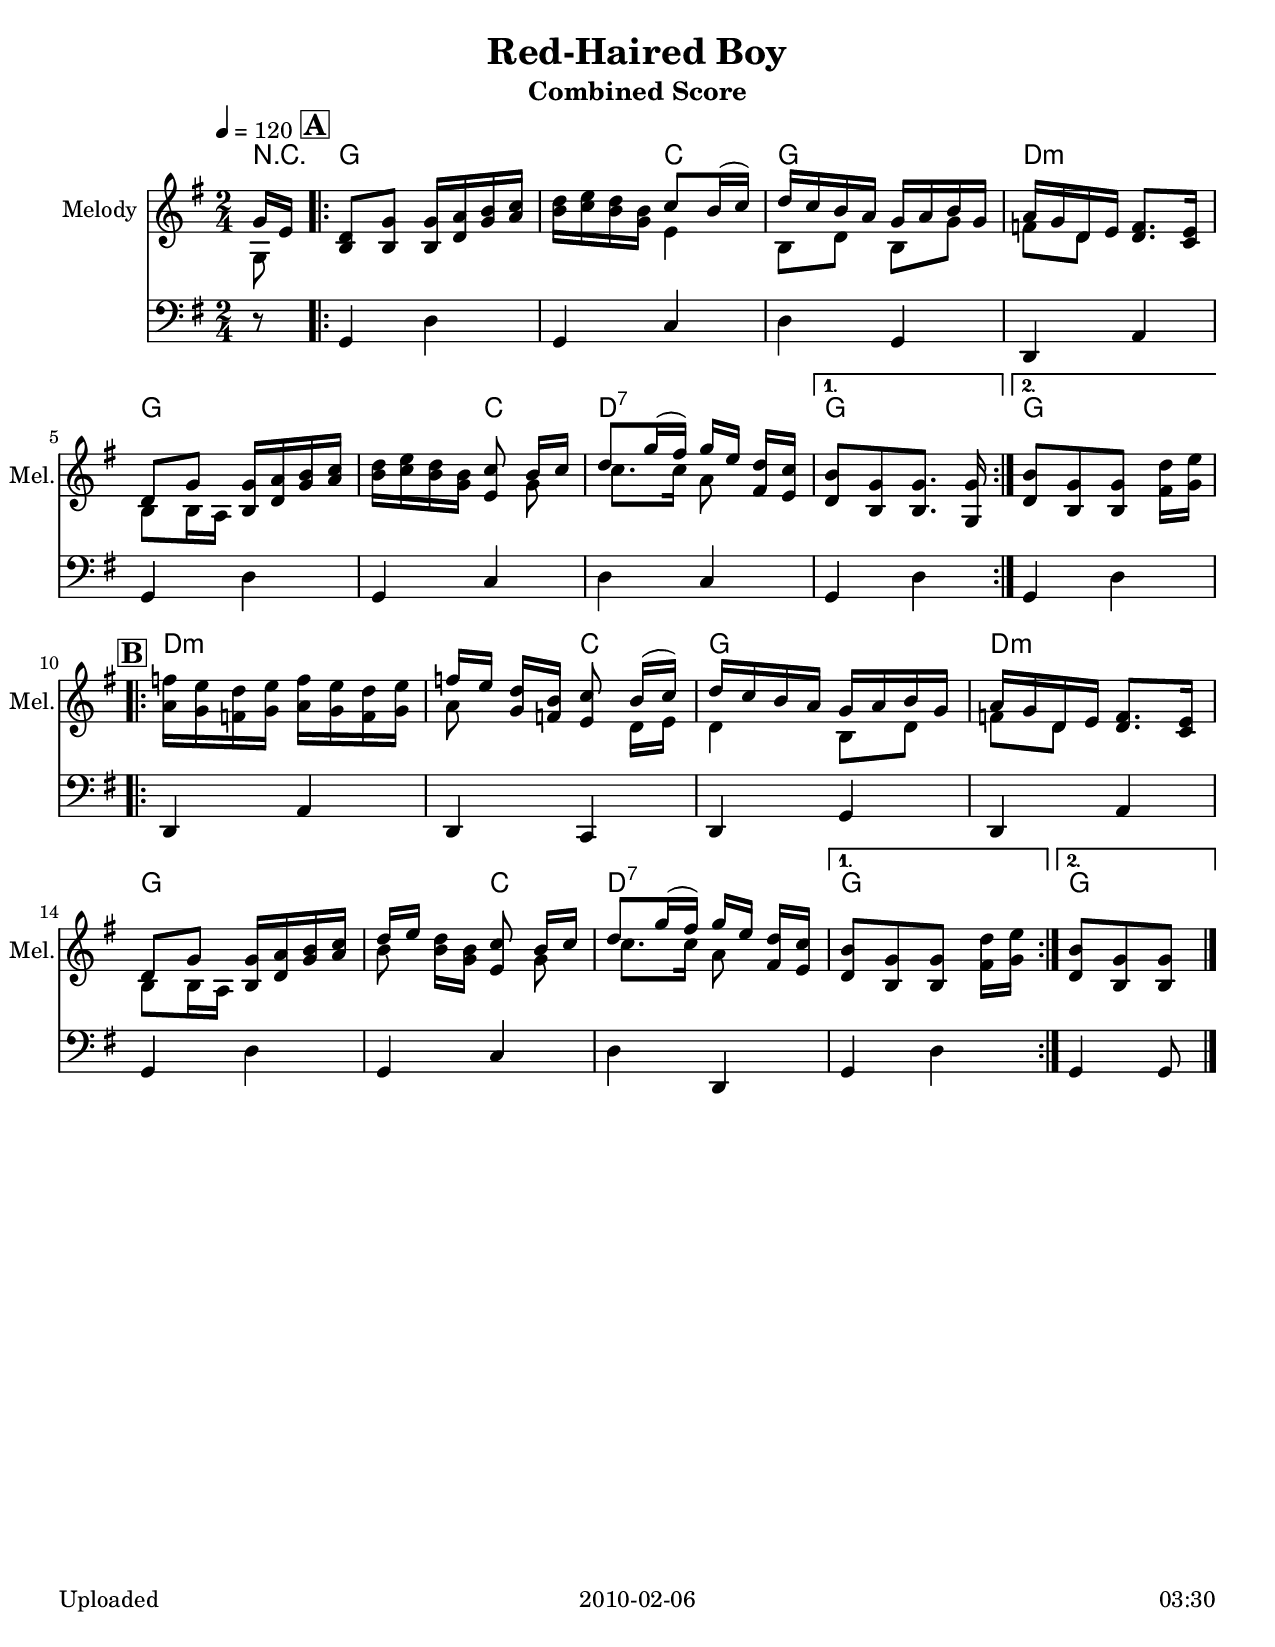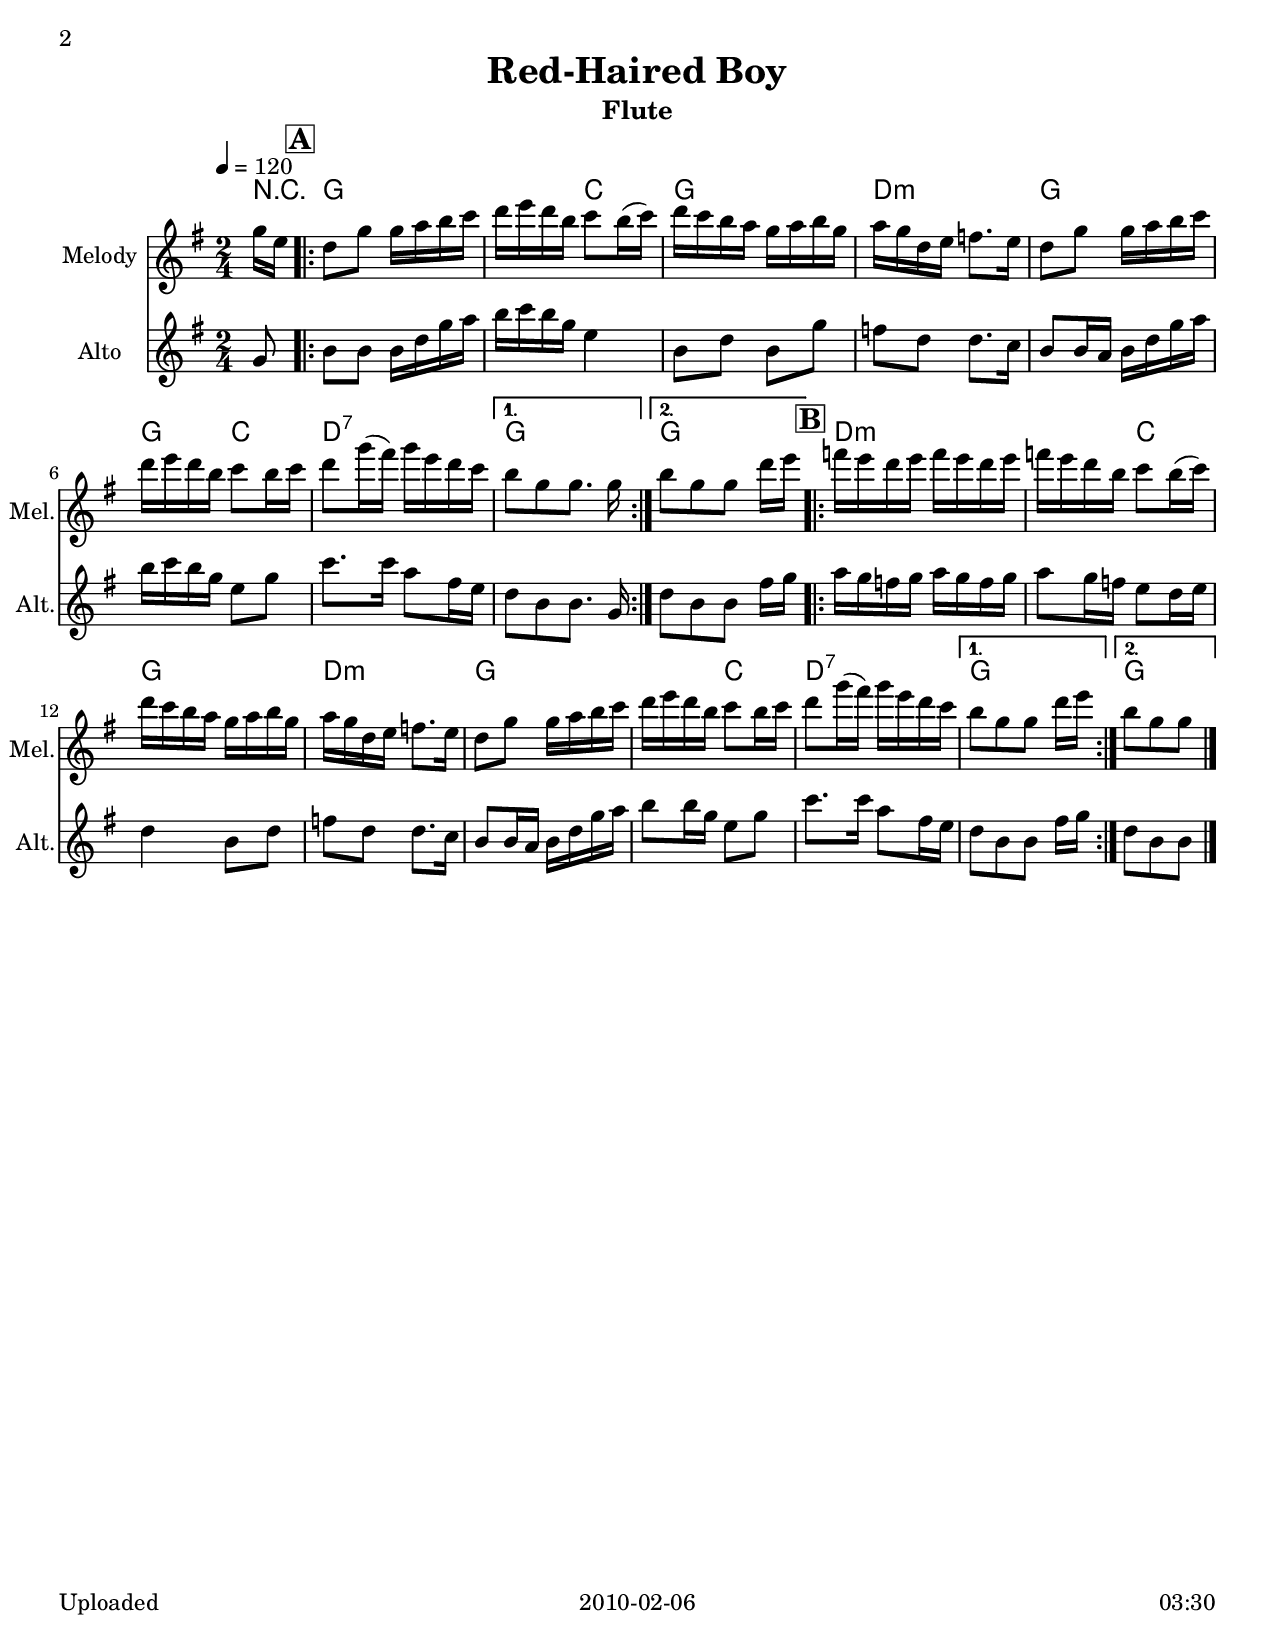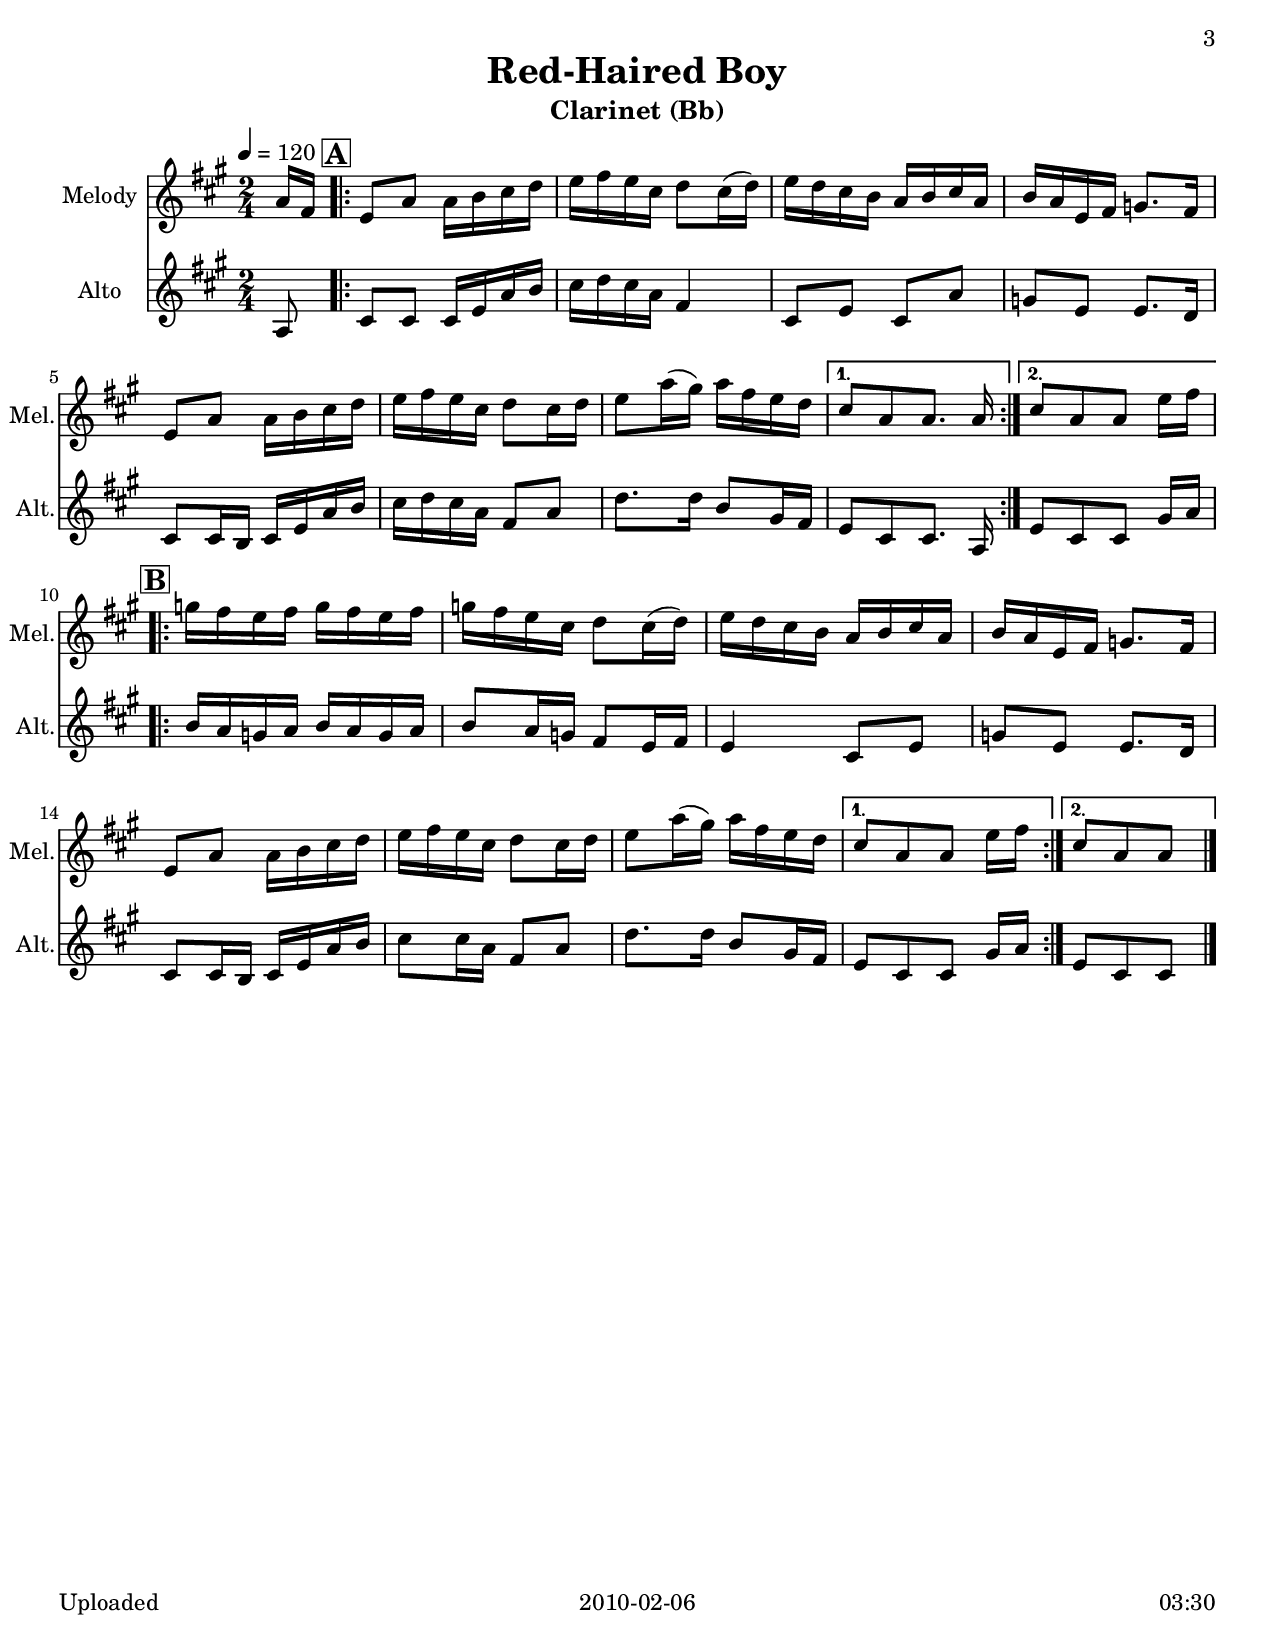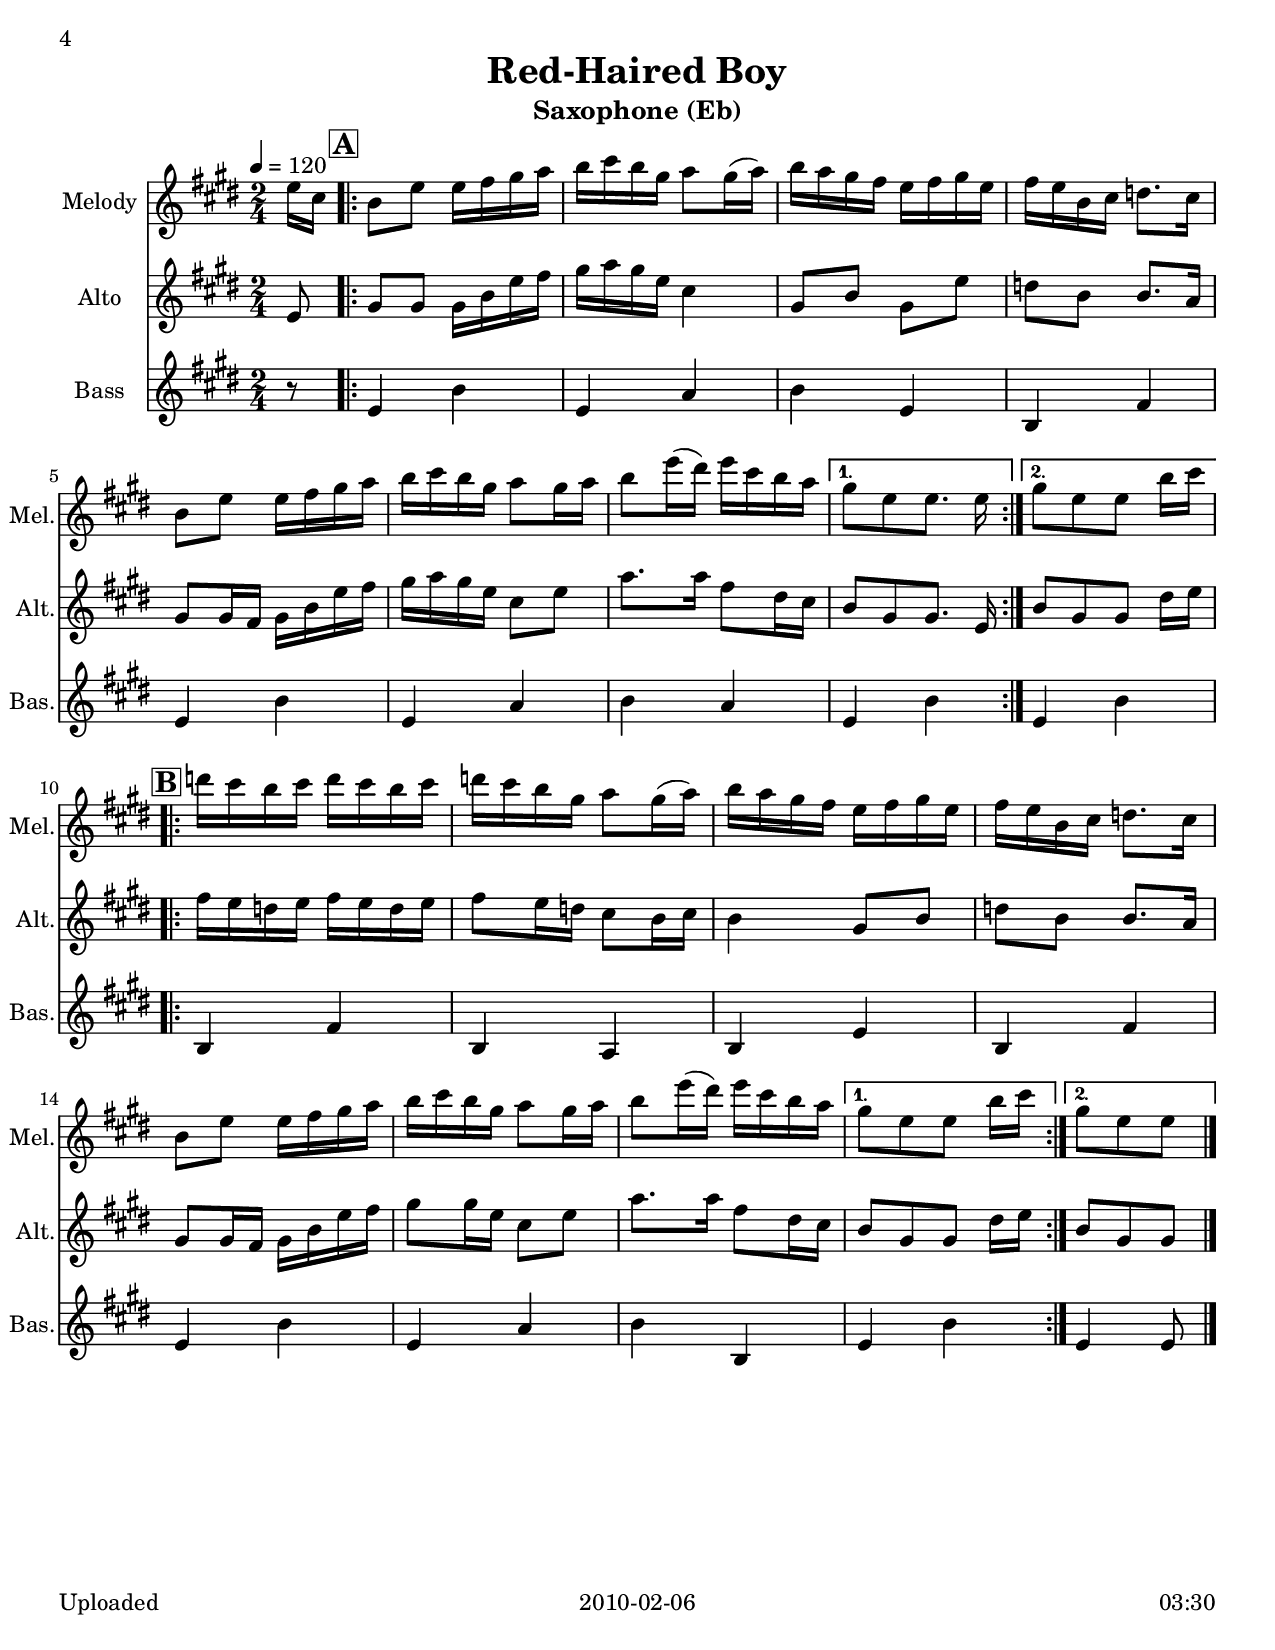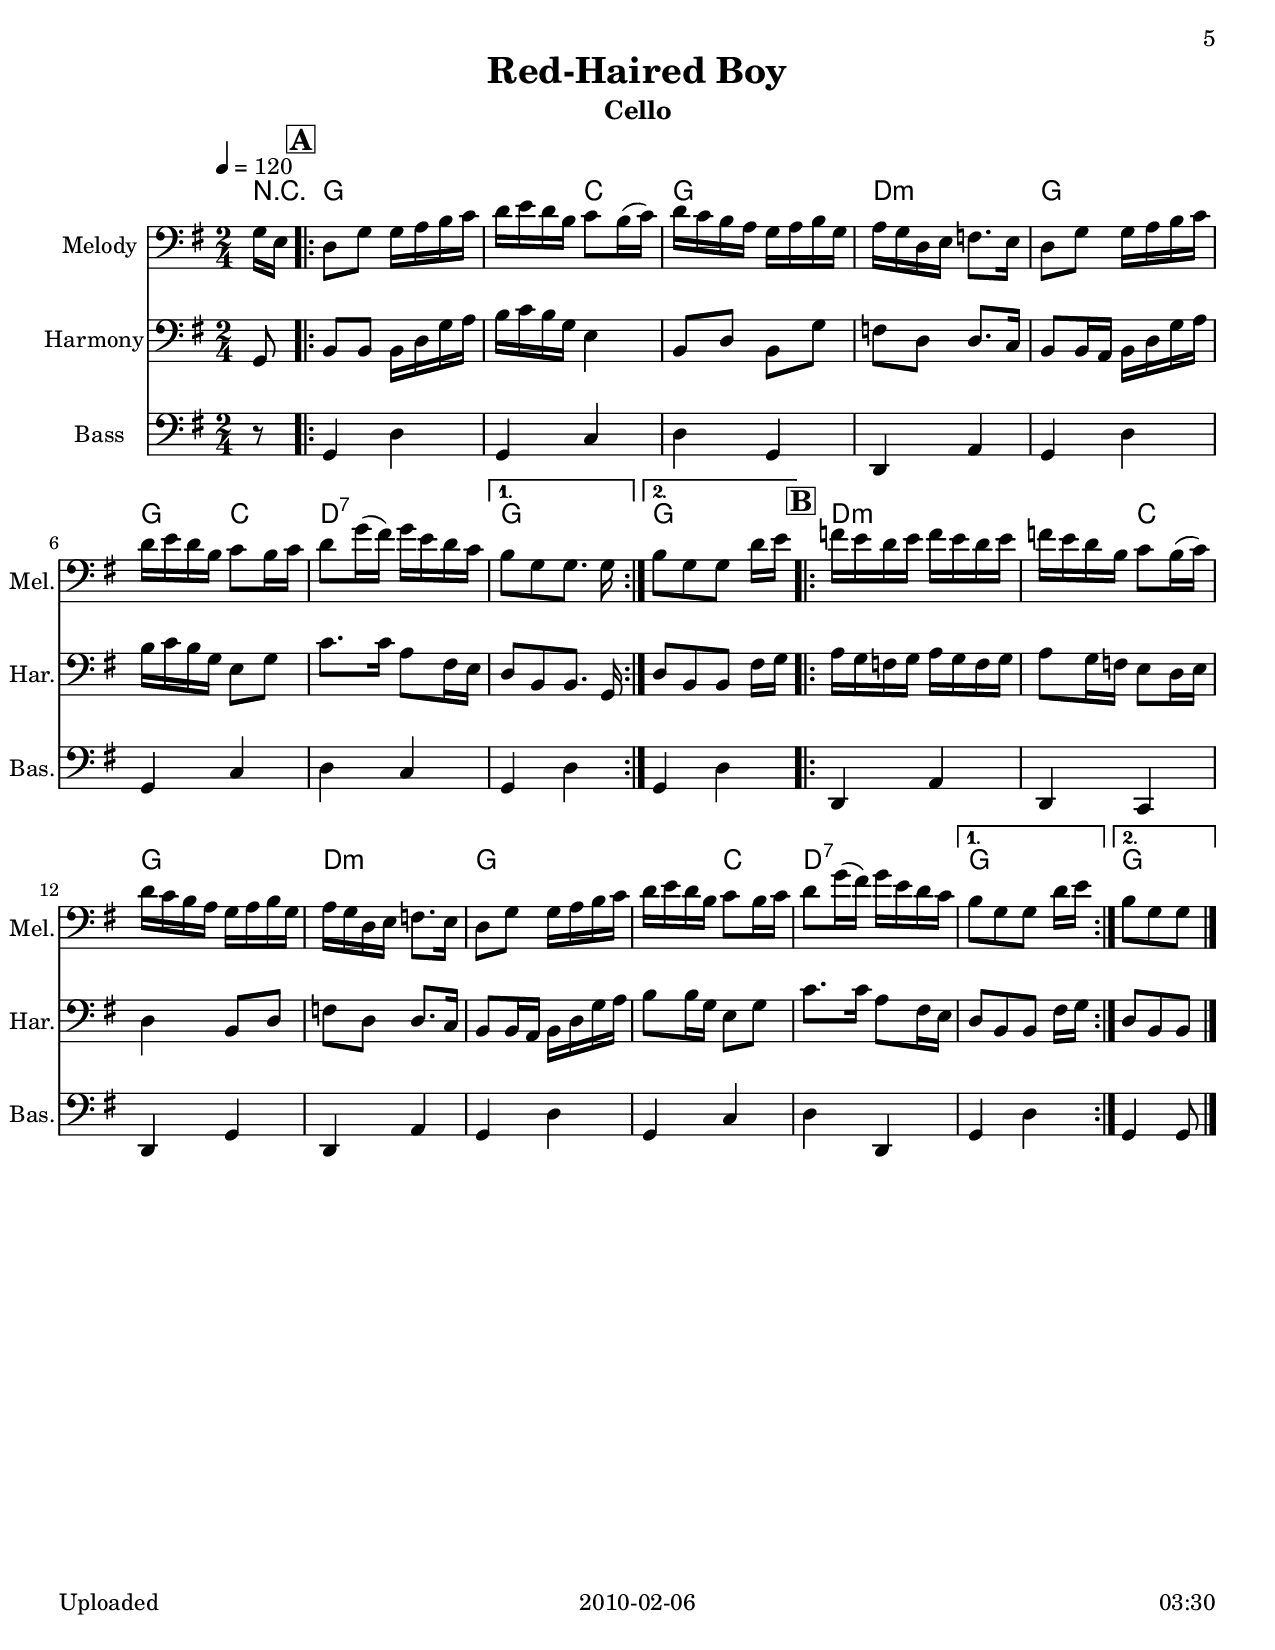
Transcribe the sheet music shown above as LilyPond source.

\version "2.12.0"
\header {
  title = "Red-Haired Boy"
  piece = "Traditional"
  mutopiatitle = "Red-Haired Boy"
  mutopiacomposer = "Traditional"
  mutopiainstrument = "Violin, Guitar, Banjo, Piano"
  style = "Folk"
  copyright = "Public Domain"
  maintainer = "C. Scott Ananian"
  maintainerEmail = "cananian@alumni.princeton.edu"
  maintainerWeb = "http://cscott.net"
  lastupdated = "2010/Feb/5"
  meter = 120
}
#(set-default-paper-size "letter")

\paper {
  scoreTitleMarkup = \bookTitleMarkup
  bookTitleMarkup = \markup {}
  ragged-bottom = ##t
  oddFooterMarkup = \markup { \fill-line { Uploaded 2010-02-06 03:30 } }
}

linebreaks = {
  \time 2/4
  \partial 8
  s8 |
  \repeat volta 2 {
    s2 \noBreak | s2 \noBreak | s2 \noBreak | s2 \break |
    s2 \noBreak | s2 \noBreak | s2 \noBreak |
  }
  \alternative {
    { s2 \noBreak | }
    { s2 \break | }
  }

  \repeat volta 2 {
    s2 \noBreak | s2 \noBreak | s2 \noBreak | s2 \break |
    s2 \noBreak | s2 \noBreak | s2 \noBreak |
  }
  \alternative {
    { s2 \noBreak | }
    { s4 s8 }
  }
}

melody = \transpose a g \relative a' {
  \set Score.markFormatter = #format-mark-box-letters
  \time 2/4
  \tempo 4=120

  \key a \major

  \partial 8
  a='16 fis |
  \mark\default % A part
  \repeat volta 2 {
    e='8 a a16 b cis d |
    e=''16 fis e cis d8 cis16( d) |
    e=''16 d cis b a b cis a |
    b='16 a e fis g8. fis16 |

    e='8[ a] a16 b cis d |
    e=''16 fis e cis d8 cis16 d |
    e=''8 a16( gis) a fis e d |
  }
  \alternative {
    { cis=''8[ a a8.] a16 | }
    { cis=''8[ a a] e'=''16 fis | }
  }

  \mark\default % B part
  \repeat volta 2 {
    g=''16 fis e fis g fis e fis |
    g=''16 fis e cis d8 cis16( d) |
    e=''16 d cis b a b cis a |
    b='16 a e fis g8. fis16 |

    e='8[ a] a16 b cis d |
    e=''16 fis e cis d8 cis16 d |
    e=''8 a16( gis) a fis e d |
  }
  \alternative {
    { cis=''8[ a a] e'=''16 fis | }
    { cis=''8[ a a] }
  }
  \bar "|."
}

alto = \transpose a g \relative a {
  \time 2/4
  \tempo 4=120

  \key a \major

  \partial 8
  a=8 |
  \mark\default % A part
  \repeat volta 2 {
    cis='8 cis cis16 e a b |
    cis=''16 d cis a fis4 |
    cis='8 e cis a' |
    g='8 e e8. d16 |

    cis='8 cis16 b cis16 e a b |
    cis=''16 d cis a fis8 a |
    d=''8. d16 b8 gis16 fis |
  }
  \alternative {
    { e='8[ cis cis8.] a16 | }
    { e'='8[ cis cis] gis'16 a | }
  }

  \mark\default % B part
  \repeat volta 2 {
    b='16 a g a b a g a |
    b='8 a16 g fis8 e16 fis |
    e='4 cis8 e |
    g='8 e e8. d16 |

    cis='8 cis16 b cis16 e a b |
    cis=''8 cis16 a fis8 a |
    d=''8. d16 b8 gis16 fis |
  }
  \alternative {
    { e='8[ cis cis] gis'16 a | }
    { e='8[ cis cis] }
  }
  \bar "|."
}

% Alternate melody; for reference only (not printed).
melodyB = \transpose a g \relative a' {
  \set Score.markFormatter = #format-mark-box-letters
  \time 2/4
  \tempo 4=120

  \key a \major

  \partial 8
  a='16 fis |
  \mark\default % A part
  \repeat volta 2 {
    e='8 a a16 b cis d |
    e=''16 fis e cis d8 cis16( d) |
    e=''16 d cis b a b cis a |
    b='16 g e fis g8. fis16 |

    e='8 a a16 b cis d |
    e=''16 fis e cis d8 cis16 d |
    e=''8 a16( gis) a fis e d |
  }
  \alternative {
    { cis=''8[ a a8.] fis16 | }
    { cis'=''8[ a a] e'=''16 fis | }
  }

  \mark\default % B part
  \repeat volta 2 {
    g=''16 fis e fis g fis e fis |
    g=''16 fis e cis d8 cis16( d) |
    e=''16 d cis b a b cis a |
    b='16 a e fis g8. fis16 |

    e='8 a a16 b cis d |
    e=''16 fis e cis d8 cis16( d) |
    e=''8 a16( gis) a fis e d |
  }
  \alternative {
    { cis=''8[ a a] e'=''16 fis | }
    { cis=''8[ a a] }
  }
  \bar "|."
}

bass = \transpose a g \relative c, {
  \time 2/4
  \tempo 4=120

  \key a \major

  \partial 8
  r8 |
  \repeat volta 2 {
    a=,,4 e' | a, d | e a, | e b' | a e' | a, d | e d |
  }
  \alternative {
    { a=,,4 e' }
    { a,=,,4 e' }
  }

  \repeat volta 2 {
    e,=,,4 b' | e, d | e a | e b' | a=,, e' | a, d | e e, |
  }
  \alternative {
    { a=,,4 e' }
    { a,=,,4 a8 }
  }
  \bar "|."
}

harmonies = \transpose a g \chordmode {
  \set Score.markFormatter = #format-mark-box-letters
  \time 2/4

  \partial 8
  r8 |
  \repeat volta 2 {
    a4 a | a d | a a | e:m e:m | a a | a d | e:7 e:7 |
  }
  \alternative {
    { a4 a }
    { \set chordChanges = ##f a4
      \set chordChanges = ##t a }
  }

  \repeat volta 2 {
    e4:m e:m | e:m d | a a | e:m e:m | a a | a d | e:7 e:7 |
  }
  \alternative {
    { a4 a }
    { \set chordChanges = ##f a4
      \set chordChanges = ##t a8 }
  }
  \bar "|."
}

% combined score
\score {
  <<
    \context ChordNames {
         \set chordChanges = ##t
         << \harmonies \linebreaks >>
    }
    %\new Staff <<
    %  \set Staff.instrumentName = "Melody 2"
    %  \set Staff.shortInstrumentName = "Mel.2"
    %  \set Staff.printPartCombineTexts = ##f
    %  \melodyB
    %>>
    \new Staff <<
      \set Staff.instrumentName = "Melody"
      \set Staff.shortInstrumentName = "Mel."
      \set Staff.printPartCombineTexts = ##f
      \partcombine \melody \alto
    >>
    \new Staff <<
      \clef bass
      \transpose c c' \bass
    >>
  >>
  \layout { }
  \header {
    instrument = "Combined Score"
  }
}
				
% flute score
\score {
  <<
    \context ChordNames {
         \set chordChanges = ##t
         \harmonies
    }
    \context Staff = fluteA {
      \set Staff.instrumentName = "Melody"
      \set Staff.shortInstrumentName = "Mel."
      \transpose c c' \melody
    }
    \context Staff = fluteB {
      \set Staff.instrumentName = "Alto"
      \set Staff.shortInstrumentName = "Alt."
      \transpose c c' \alto
    }
  >>
  \header {
    instrument = "Flute"
    breakbefore=##t
  }
}

% clarinet score (transposed to Bb)
\score {
  <<
    \context Staff = clarinetA {
      \set Staff.instrumentName = "Melody"
      \set Staff.shortInstrumentName = "Mel."
      \transpose bes c' { \melody }
    }
    \context Staff = clarinetB {
      \set Staff.instrumentName = "Alto"
      \set Staff.shortInstrumentName = "Alt."
      \transpose bes c' { \alto }

    }
  >>
  \header {
    instrument = "Clarinet (Bb)"
    breakbefore=##t
  }
}

% saxophone score (transposed to Bb)
\score {
  <<
    \context Staff = saxophoneA {
      \set Staff.instrumentName = "Melody"
      \set Staff.shortInstrumentName = "Mel."
      \transpose ees c' { \melody }
    }
    \context Staff = saxophoneB {
      \set Staff.instrumentName = "Alto"
      \set Staff.shortInstrumentName = "Alt."
      \transpose ees c' { \alto }
    }
    \context Staff = saxophoneC {
      \set Staff.instrumentName = "Bass"
      \set Staff.shortInstrumentName = "Bas."
      \transpose ees c''' \bass
    }
  >>
  \header {
    instrument = "Saxophone (Eb)"
    breakbefore=##t
  }
}

% cello score (octave-shifted)
\score {
  <<
    \context ChordNames {
         \set chordChanges = ##t
         \harmonies
    }
    \context Staff = celloA {
      \set Staff.instrumentName = "Melody"
      \set Staff.shortInstrumentName = "Mel."
      \transpose c c, << \clef bass \melody >> % 2 octaves down
    }
    \context Staff = celloB {
      \set Staff.instrumentName = "Harmony"
      \set Staff.shortInstrumentName = "Har."
      \transpose c c, << \clef bass \alto >> % 2 octaves down
    }
    \context Staff = celloC {
      \set Staff.instrumentName = "Bass"
      \set Staff.shortInstrumentName = "Bas."
      \transpose c c' << \clef bass \bass >> % 1 octave up
    }
  >>
  \header {
    instrument = "Cello"
    breakbefore=##t
  }
}


% midi score.
\score {
  \unfoldRepeats
  \context PianoStaff <<
    \context Staff=melody <<
       \set Staff.midiInstrument = "fiddle"
       r1\pp \melody
     >>
    \context Staff=alto <<
       \set Staff.midiInstrument = "fiddle"
       r1\pp \alto
     >>
    \context Staff=bass <<
      \set Staff.midiInstrument = "acoustic bass"
      r1\ff
      \bass
    >>
%{
    \context Staff=chords <<
      \set Staff.midiInstrument = "pizzicato strings"
      r1\pp
      \harmonies
    >>
%}
  >>

  \midi {
    \context {
      \Score
      tempoWholesPerMinute = #(ly:make-moment 120 4)
      }
    }
}
